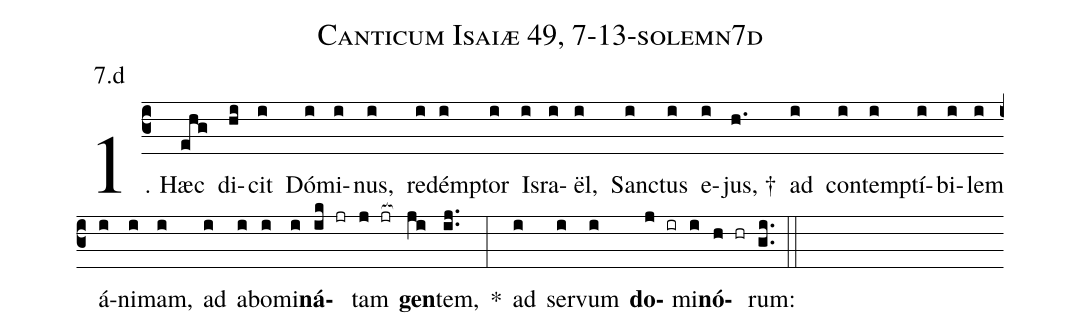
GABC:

name: Canticum Isaiæ 49, 7-13-solemn7d;
annotation: 7.d;
%%
(c3)1. Hæc(ehg) di(hi)cit(i) Dó(i)mi(i)nus,(i) red(i)émp(i)tor(i) Is(i)ra(i)ël,(i) Sanc(i)tus(i) e(i)jus, †(h.) ad(i) con(i)temp(i)tí(i)bi(i)lem(i) á(i)ni(i)mam,(i) ad(i) ab(i)o(i)mi(i)<b>ná</b>(ik jr)tam(j jr[ocb:1{]) <b>gen</b>(ji[ocb:0}])tem,(ij..) *(:) ad(i) ser(i)vum(i) <b>do</b>(j ir)mi(i)<b>nó</b>(h hr)rum:(gi..) (::)
